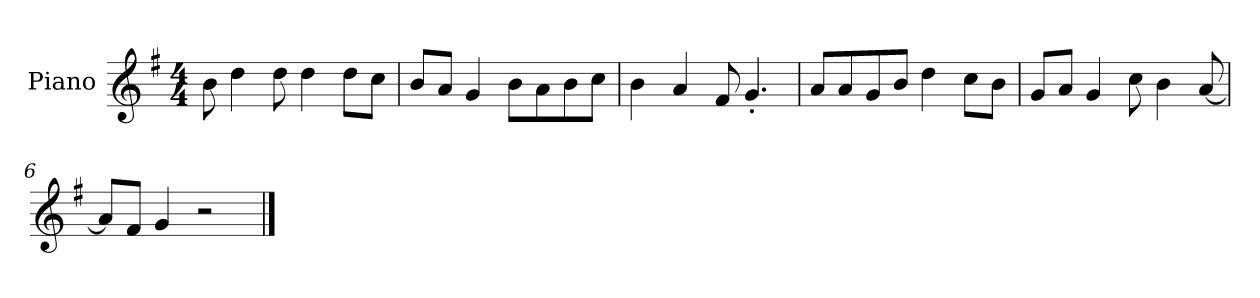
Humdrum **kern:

**kern
*part1
*staff1
*I"Piano
*I'P-no
*clefG2
*k[f#]
*M4/4
*MM90
=1
8b\
4dd\
8dd\
4dd\
8dd\L
8cc\J
=2
8b/L
8a/J
4g/
8b\L
8a\
8b\
8cc\J
=3
4b\
4a/
8f#/
4.g'/
=4
8a/L
8a/
8g/
8b/J
4dd\
8cc\L
8b\J
=5
8g/L
8a/J
4g/
8cc\
4b\
[8a/
=6
8a/L]
8f#/J
4g/
2r
==
*-
